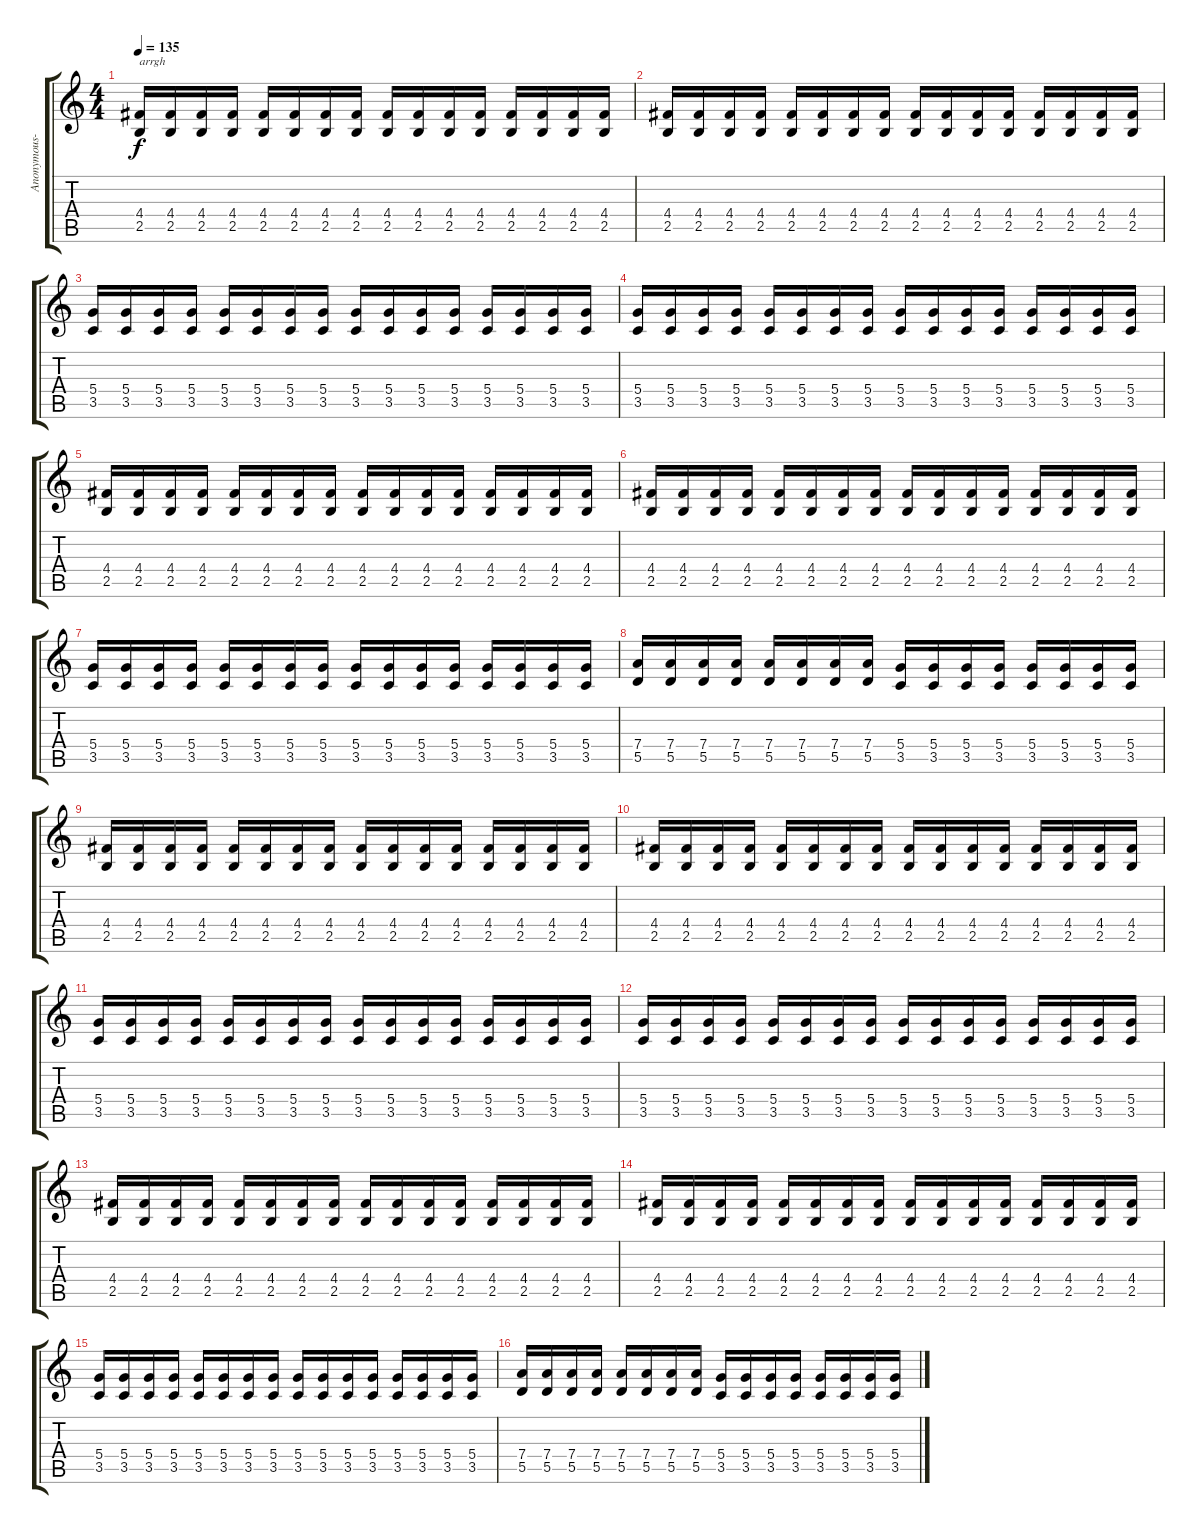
\track ("Anonymous-Guitar I" "Anonymous-") {instrument distortionguitar}
\staff {score tabs}
\tuning (E4 B3 G3 D3 A2 E2) {hide}
\ts (4 4)
\tempo 135
\clef g2
\ks c
(4.4 2.5).16{txt "arrgh" dy f instrument distortionguitar} (4.4 2.5).16 (4.4 2.5).16 (4.4 2.5).16 (4.4 2.5).16 (4.4 2.5).16 (4.4 2.5).16 (4.4 2.5).16 (4.4 2.5).16 (4.4 2.5).16 (4.4 2.5).16 (4.4 2.5).16 (4.4 2.5).16 (4.4 2.5).16 (4.4 2.5).16 (4.4 2.5).16 |
(4.4 2.5).16 (4.4 2.5).16 (4.4 2.5).16 (4.4 2.5).16 (4.4 2.5).16 (4.4 2.5).16 (4.4 2.5).16 (4.4 2.5).16 (4.4 2.5).16 (4.4 2.5).16 (4.4 2.5).16 (4.4 2.5).16 (4.4 2.5).16 (4.4 2.5).16 (4.4 2.5).16 (4.4 2.5).16 |
(5.4 3.5).16 (5.4 3.5).16 (5.4 3.5).16 (5.4 3.5).16 (5.4 3.5).16 (5.4 3.5).16 (5.4 3.5).16 (5.4 3.5).16 (5.4 3.5).16 (5.4 3.5).16 (5.4 3.5).16 (5.4 3.5).16 (5.4 3.5).16 (5.4 3.5).16 (5.4 3.5).16 (5.4 3.5).16 |
(5.4 3.5).16 (5.4 3.5).16 (5.4 3.5).16 (5.4 3.5).16 (5.4 3.5).16 (5.4 3.5).16 (5.4 3.5).16 (5.4 3.5).16 (5.4 3.5).16 (5.4 3.5).16 (5.4 3.5).16 (5.4 3.5).16 (5.4 3.5).16 (5.4 3.5).16 (5.4 3.5).16 (5.4 3.5).16 |
(4.4 2.5).16 (4.4 2.5).16 (4.4 2.5).16 (4.4 2.5).16 (4.4 2.5).16 (4.4 2.5).16 (4.4 2.5).16 (4.4 2.5).16 (4.4 2.5).16 (4.4 2.5).16 (4.4 2.5).16 (4.4 2.5).16 (4.4 2.5).16 (4.4 2.5).16 (4.4 2.5).16 (4.4 2.5).16 |
(4.4 2.5).16 (4.4 2.5).16 (4.4 2.5).16 (4.4 2.5).16 (4.4 2.5).16 (4.4 2.5).16 (4.4 2.5).16 (4.4 2.5).16 (4.4 2.5).16 (4.4 2.5).16 (4.4 2.5).16 (4.4 2.5).16 (4.4 2.5).16 (4.4 2.5).16 (4.4 2.5).16 (4.4 2.5).16 |
(5.4 3.5).16 (5.4 3.5).16 (5.4 3.5).16 (5.4 3.5).16 (5.4 3.5).16 (5.4 3.5).16 (5.4 3.5).16 (5.4 3.5).16 (5.4 3.5).16 (5.4 3.5).16 (5.4 3.5).16 (5.4 3.5).16 (5.4 3.5).16 (5.4 3.5).16 (5.4 3.5).16 (5.4 3.5).16 |
(7.4 5.5).16 (7.4 5.5).16 (7.4 5.5).16 (7.4 5.5).16 (7.4 5.5).16 (7.4 5.5).16 (7.4 5.5).16 (7.4 5.5).16 (5.4 3.5).16 (5.4 3.5).16 (5.4 3.5).16 (5.4 3.5).16 (5.4 3.5).16 (5.4 3.5).16 (5.4 3.5).16 (5.4 3.5).16 |
(4.4 2.5).16 (4.4 2.5).16 (4.4 2.5).16 (4.4 2.5).16 (4.4 2.5).16 (4.4 2.5).16 (4.4 2.5).16 (4.4 2.5).16 (4.4 2.5).16 (4.4 2.5).16 (4.4 2.5).16 (4.4 2.5).16 (4.4 2.5).16 (4.4 2.5).16 (4.4 2.5).16 (4.4 2.5).16 |
(4.4 2.5).16 (4.4 2.5).16 (4.4 2.5).16 (4.4 2.5).16 (4.4 2.5).16 (4.4 2.5).16 (4.4 2.5).16 (4.4 2.5).16 (4.4 2.5).16 (4.4 2.5).16 (4.4 2.5).16 (4.4 2.5).16 (4.4 2.5).16 (4.4 2.5).16 (4.4 2.5).16 (4.4 2.5).16 |
(5.4 3.5).16 (5.4 3.5).16 (5.4 3.5).16 (5.4 3.5).16 (5.4 3.5).16 (5.4 3.5).16 (5.4 3.5).16 (5.4 3.5).16 (5.4 3.5).16 (5.4 3.5).16 (5.4 3.5).16 (5.4 3.5).16 (5.4 3.5).16 (5.4 3.5).16 (5.4 3.5).16 (5.4 3.5).16 |
(5.4 3.5).16 (5.4 3.5).16 (5.4 3.5).16 (5.4 3.5).16 (5.4 3.5).16 (5.4 3.5).16 (5.4 3.5).16 (5.4 3.5).16 (5.4 3.5).16 (5.4 3.5).16 (5.4 3.5).16 (5.4 3.5).16 (5.4 3.5).16 (5.4 3.5).16 (5.4 3.5).16 (5.4 3.5).16 |
(4.4 2.5).16 (4.4 2.5).16 (4.4 2.5).16 (4.4 2.5).16 (4.4 2.5).16 (4.4 2.5).16 (4.4 2.5).16 (4.4 2.5).16 (4.4 2.5).16 (4.4 2.5).16 (4.4 2.5).16 (4.4 2.5).16 (4.4 2.5).16 (4.4 2.5).16 (4.4 2.5).16 (4.4 2.5).16 |
(4.4 2.5).16 (4.4 2.5).16 (4.4 2.5).16 (4.4 2.5).16 (4.4 2.5).16 (4.4 2.5).16 (4.4 2.5).16 (4.4 2.5).16 (4.4 2.5).16 (4.4 2.5).16 (4.4 2.5).16 (4.4 2.5).16 (4.4 2.5).16 (4.4 2.5).16 (4.4 2.5).16 (4.4 2.5).16 |
(5.4 3.5).16 (5.4 3.5).16 (5.4 3.5).16 (5.4 3.5).16 (5.4 3.5).16 (5.4 3.5).16 (5.4 3.5).16 (5.4 3.5).16 (5.4 3.5).16 (5.4 3.5).16 (5.4 3.5).16 (5.4 3.5).16 (5.4 3.5).16 (5.4 3.5).16 (5.4 3.5).16 (5.4 3.5).16 |
(7.4 5.5).16 (7.4 5.5).16 (7.4 5.5).16 (7.4 5.5).16 (7.4 5.5).16 (7.4 5.5).16 (7.4 5.5).16 (7.4 5.5).16 (5.4 3.5).16 (5.4 3.5).16 (5.4 3.5).16 (5.4 3.5).16 (5.4 3.5).16 (5.4 3.5).16 (5.4 3.5).16 (5.4 3.5).16
